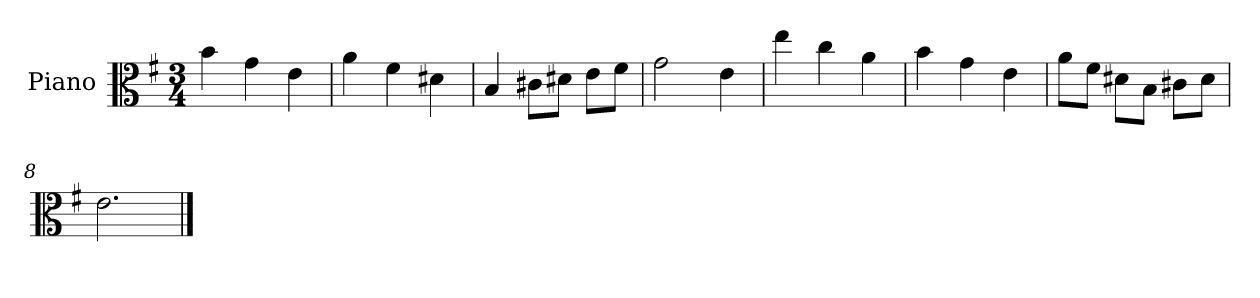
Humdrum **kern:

**kern
*part1
*staff1
*I"Piano
*I'Pno
*clefC3
*k[f#]
*e:
*M3/4
=1
4b\
4g\
4e\
=2
4a\
4f#\
4d#X\
=3
4B/
8c#X\L
8d#X\J
8e\L
8f#\J
=4
2g\
4e\
=5
4ee\
4cc\
4a\
=6
4b\
4g\
4e\
=7
8a\L
8f#\J
8d#X\L
8B\J
8c#X\L
8d#\J
=8
2.e\
==
*-
